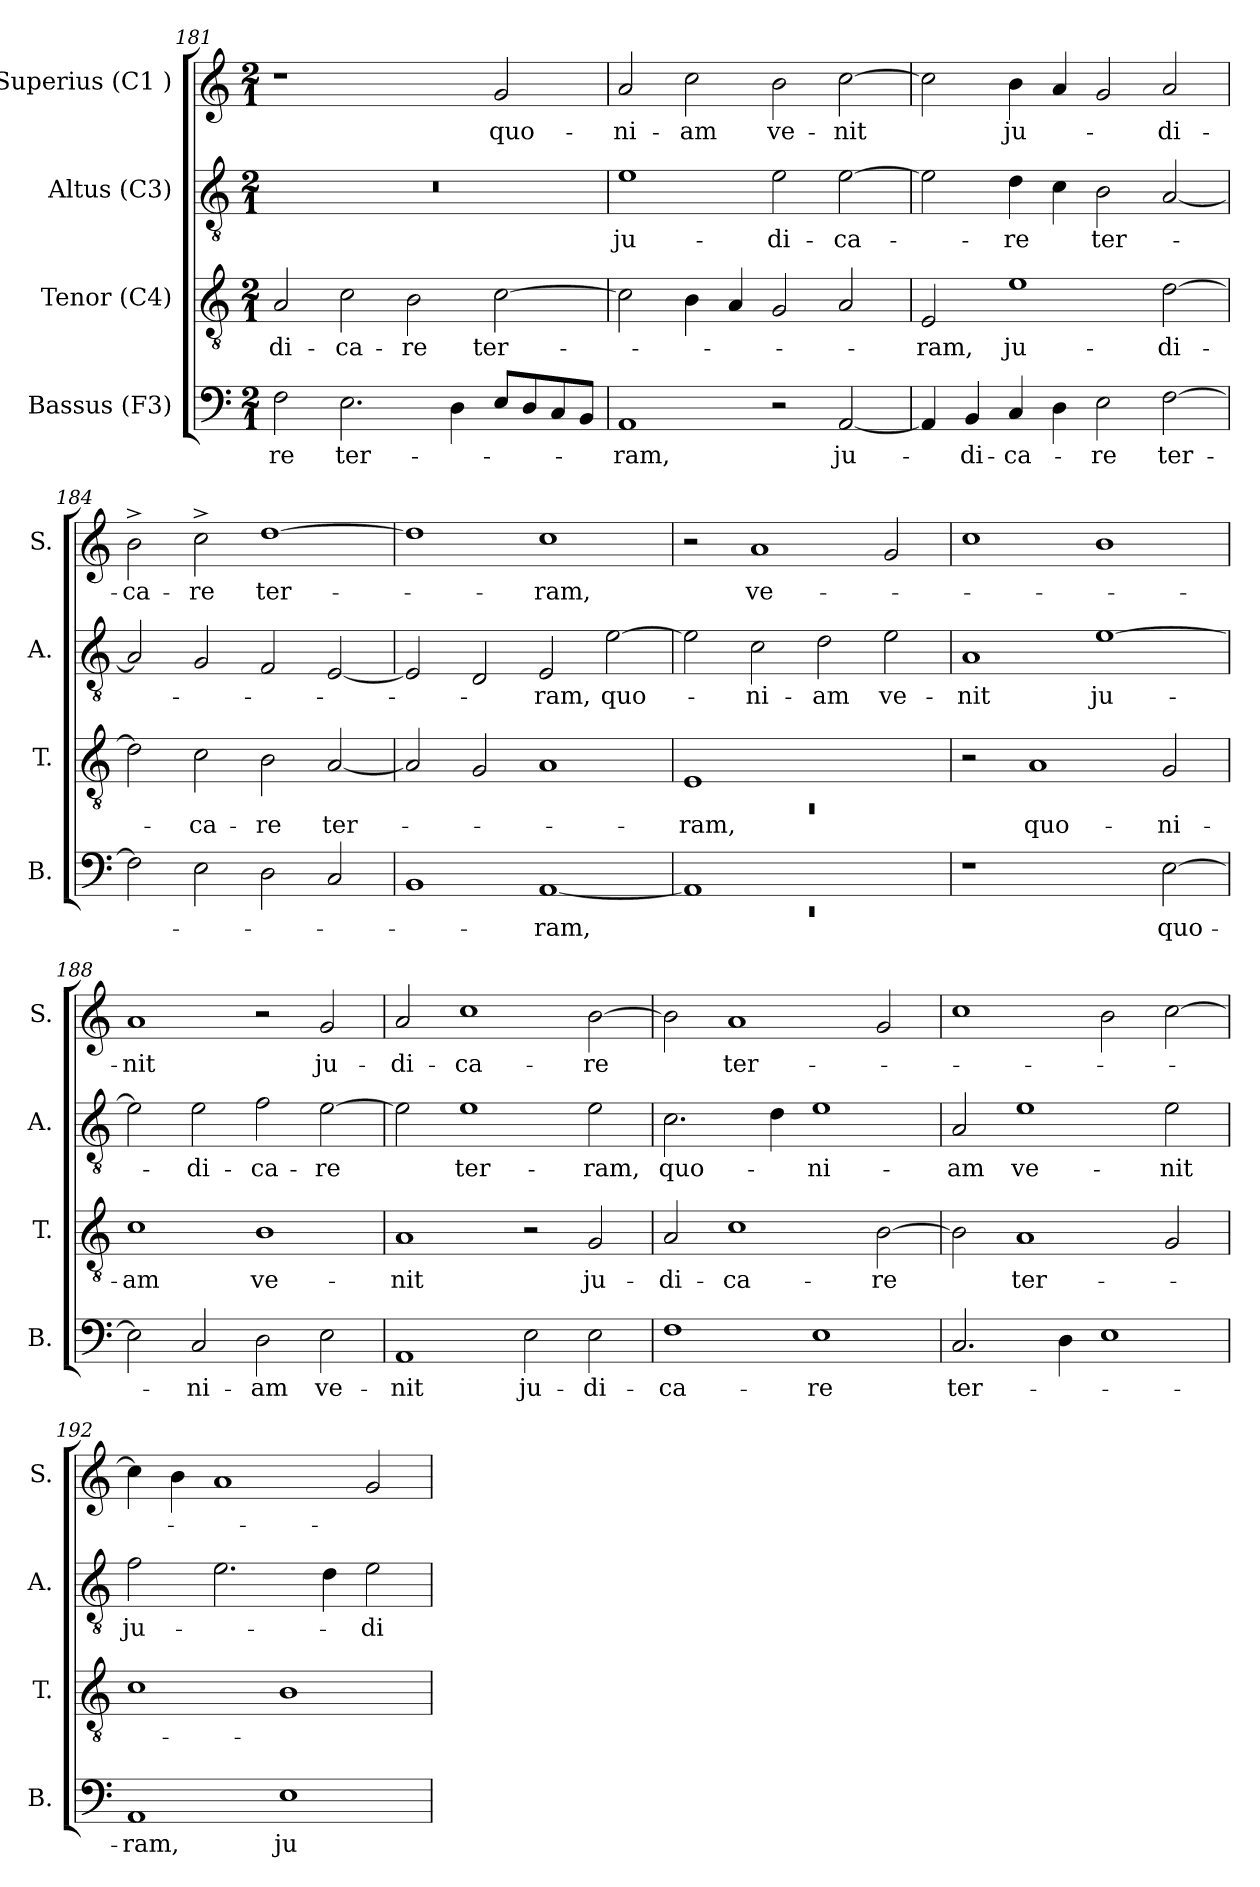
**kern	**text	**kern	**text	**kern	**text	**kern	**text
*part4	*part4	*part3	*part3	*part2	*part2	*part1	*part1
*staff4	*staff4	*staff3	*staff3	*staff2	*staff2	*staff1	*staff1
*I"Bassus (F3)	*	*I"Tenor (C4)	*	*I"Altus (C3)	*	*I"Superius (C1 )	*
*I'B.	*	*I'T.	*	*I'A.	*	*I'S.	*
*clefF4	*	*clefGv2	*	*clefGv2	*	*clefG2	*
*k[]	*	*k[]	*	*k[]	*	*k[]	*
*M2/1	*	*M2/1	*	*M2/1	*	*M2/1	*
=181	=181	=181	=181	=181	=181	=181	=181
!	!LO:LY:b	!	!LO:LY:b	!	!	!	!
2F\	-re	2A/	-di-	0r	.	1r	.
!	!LO:LY:b	!	!LO:LY:b	!	!	!	!
2.E\	ter-	2c\	-ca-	.	.	.	.
!	!	!	!LO:LY:b	!	!	!	!
.	.	2B\	-re	.	.	2ryy	.
4D\	.	.	.	.	.	.	.
!	!	!	!LO:LY:b	!	!	!	!LO:LY:b
8EL	.	[2c\	ter-	.	.	2g/	quo-
8D	.	.	.	.	.	.	.
8C	.	.	.	.	.	.	.
8BBJ	.	.	.	.	.	.	.
=182	=182	=182	=182	=182	=182	=182	=182
!	!LO:LY:b	!	!	!	!LO:LY:b	!	!LO:LY:b
1AA	-ram,	2c\]	.	1e	ju-	2a/	-ni-
!	!	!	!	!	!	!	!LO:LY:b
.	.	4B\	.	.	.	2cc\	-am
.	.	4A/	.	.	.	.	.
!	!	!	!	!	!LO:LY:b	!	!LO:LY:b
2r	.	2G/	.	2e\	-di-	2b\	ve-
!	!LO:LY:b	!	!	!	!LO:LY:b	!	!LO:LY:b
[2AA/	ju-	2A/	.	[2e\	-ca-	[2cc\	-nit
=183	=183	=183	=183	=183	=183	=183	=183
!	!	!	!LO:LY:b	!	!	!	!
4AA/]	.	2E/	-ram,	2e\]	.	2cc\]	.
!	!LO:LY:b	!	!	!	!	!	!
4BB/	-di-	.	.	.	.	.	.
!	!LO:LY:b	!	!LO:LY:b	!	!LO:LY:b	!	!LO:LY:b
4C/	-ca-	1e	ju-	4d\	-re	4b\	ju-
4D\	.	.	.	4c\	.	4a/	.
!	!LO:LY:b	!	!	!	!LO:LY:b	!	!
2E\	-re	.	.	2B\	ter-	2g/	.
!	!LO:LY:b	!	!LO:LY:b	!	!	!	!LO:LY:b
[2F\	ter-	[2d\	-di-	[2A/	.	2a/	-di-
!!LO:LB:g=z
=184	=184	=184	=184	=184	=184	=184	=184
!	!	!	!	!	!	!	!LO:LY:b
2F\]	.	2d\]	.	2A/]	.	2b^>\	-ca-
!	!	!	!LO:LY:b	!	!	!	!LO:LY:b
2E\	.	2c\	-ca-	2G/	.	2cc^>\	-re
!	!	!	!LO:LY:b	!	!	!	!LO:LY:b
2D\	.	2B\	-re	2F/	.	[1dd	ter-
!	!	!	!LO:LY:b	!	!	!	!
2C/	.	[2A/	ter-	[2E/	.	.	.
=185	=185	=185	=185	=185	=185	=185	=185
1BB	.	2A/]	.	2E/]	.	1dd]	.
.	.	2G/	.	2D/	.	.	.
!	!LO:LY:b	!	!	!	!LO:LY:b	!	!LO:LY:b
[1AA	-ram,	1A	.	2E/	-ram,	1cc	-ram,
!	!	!	!	!	!LO:LY:b	!	!
.	.	.	.	[2e\	quo-	.	.
=186	=186	=186	=186	=186	=186	=186	=186
*^	*	*	*	*	*	*	*
!	!	!	!	!LO:LY:b	!	!	!	!
*	*	*	*^	*	*	*	*	*
1AA]	0r	.	1E	0r	-ram,	2e\]	.	2r	.
!	!	!	!	!	!	!	!LO:LY:b	!	!LO:LY:b
.	.	.	.	.	.	2c\	-ni-	1a	ve-
!	!	!	!	!	!	!	!LO:LY:b	!	!
1ryy	.	.	1ryy	.	.	2d\	-am	.	.
!	!	!	!	!	!	!	!LO:LY:b	!	!
.	.	.	.	.	.	2e\	ve-	2g/	.
*v	*v	*	*	*	*	*	*	*	*
*	*	*v	*v	*	*	*	*	*
=187	=187	=187	=187	=187	=187	=187	=187
!	!	!	!	!	!LO:LY:b	!	!
1r	.	2r	.	1A	-nit	1cc	.
!	!	!	!LO:LY:b	!	!	!	!
.	.	1A	quo-	.	.	.	.
!	!	!	!	!	!LO:LY:b	!	!
2ryy	.	.	.	[1e	ju-	1b	.
!	!LO:LY:b	!	!LO:LY:b	!	!	!	!
[2E\	quo-	2G/	-ni-	.	.	.	.
=188	=188	=188	=188	=188	=188	=188	=188
!	!	!	!LO:LY:b	!	!	!	!LO:LY:b
2E\]	.	1c	-am	2e\]	.	1a	-nit
!	!LO:LY:b	!	!	!	!LO:LY:b	!	!
2C/	-ni-	.	.	2e\	-di-	.	.
!	!LO:LY:b	!	!LO:LY:b	!	!LO:LY:b	!	!
2D\	-am	1B	ve-	2f\	-ca-	2r	.
!	!LO:LY:b	!	!	!	!LO:LY:b	!	!LO:LY:b
2E\	ve-	.	.	[2e\	-re	2g/	ju-
!!LO:LB:g=z
=189	=189	=189	=189	=189	=189	=189	=189
!	!LO:LY:b	!	!LO:LY:b	!	!	!	!LO:LY:b
1AA	-nit	1A	-nit	2e\]	.	2a/	-di-
!	!	!	!	!	!LO:LY:b	!	!LO:LY:b
.	.	.	.	1e	ter-	1cc	-ca-
!	!LO:LY:b	!	!	!	!	!	!
2E\	ju-	2r	.	.	.	.	.
!	!LO:LY:b	!	!LO:LY:b	!	!LO:LY:b	!	!LO:LY:b
2E\	-di-	2G/	ju-	2e\	-ram,	[2b\	-re
=190	=190	=190	=190	=190	=190	=190	=190
!	!LO:LY:b	!	!LO:LY:b	!	!LO:LY:b	!	!
1F	-ca-	2A/	-di-	2.c\	quo-	2b\]	.
!	!	!	!LO:LY:b	!	!	!	!LO:LY:b
.	.	1c	-ca-	.	.	1a	ter-
.	.	.	.	4d\	.	.	.
!	!LO:LY:b	!	!	!	!LO:LY:b	!	!
1E	-re	.	.	1e	-ni-	.	.
!	!	!	!LO:LY:b	!	!	!	!
.	.	[2B\	-re	.	.	2g/	.
=191	=191	=191	=191	=191	=191	=191	=191
!	!LO:LY:b	!	!	!	!LO:LY:b	!	!
2.C/	ter-	2B\]	.	2A/	-am	1cc	.
!	!	!	!LO:LY:b	!	!LO:LY:b	!	!
.	.	1A	ter-	1e	ve-	.	.
4D\	.	.	.	.	.	.	.
1E	.	.	.	.	.	2b\	.
!	!	!	!	!	!LO:LY:b	!	!
.	.	2G/	.	2e\	-nit	[2cc\	.
=192	=192	=192	=192	=192	=192	=192	=192
!	!LO:LY:b	!	!	!	!LO:LY:b	!	!
1AA	-ram,	1c	.	2f\	ju-	4cc\]	.
.	.	.	.	.	.	4b\	.
.	.	.	.	2.e\	.	1a	.
!	!LO:LY:b	!	!	!	!	!	!
1E	ju-	1B	.	.	.	.	.
.	.	.	.	4d\	.	.	.
!	!	!	!	!	!LO:LY:b	!	!
.	.	.	.	2e\	-di-	2g/	.
=	=	=	=	=	=	=	=
*-	*-	*-	*-	*-	*-	*-	*-
